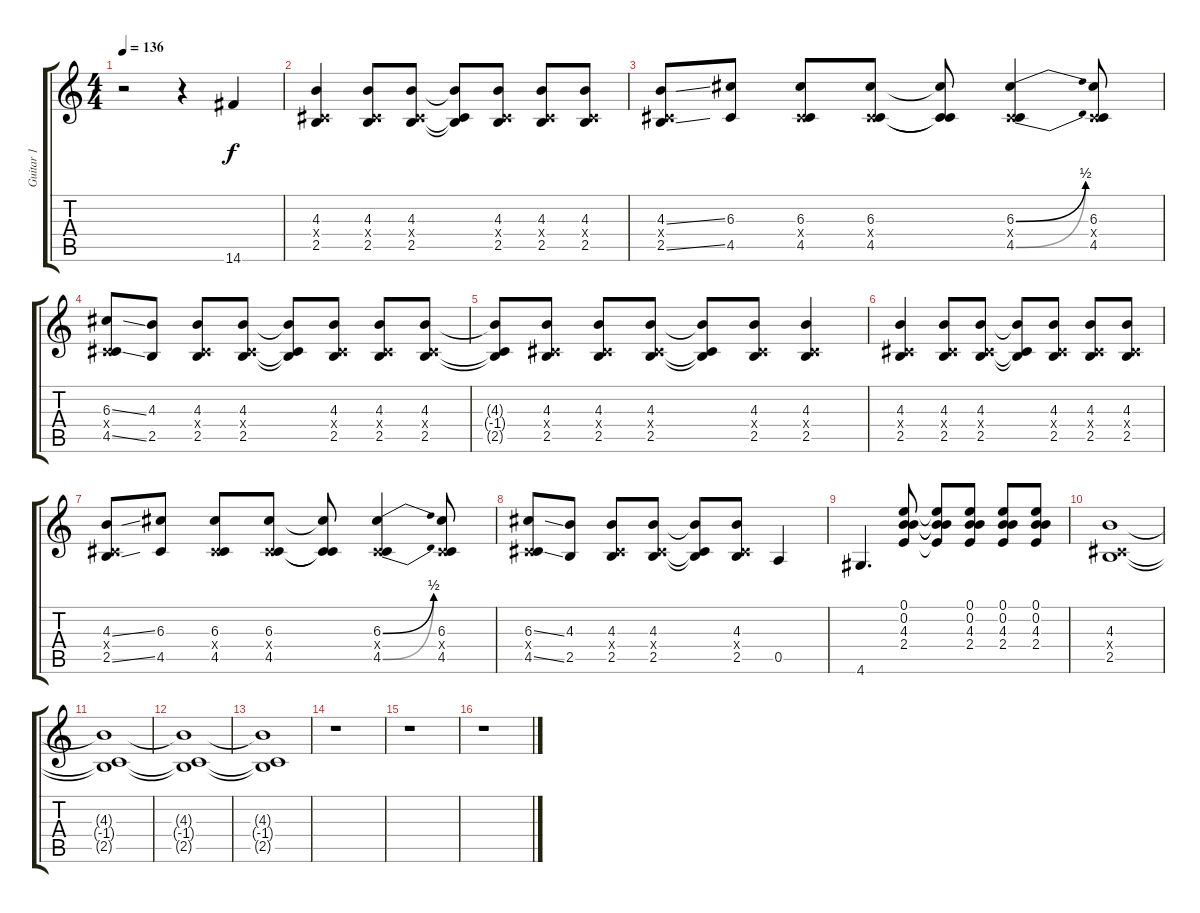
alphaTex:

\track ("Guitar 1" "Guitar 1") {instrument distortionguitar}
\staff {score tabs}
\tuning (E4 B3 G3 D3 A2 E2) {hide}
\ts (4 4)
\tempo 136
\clef g2
\ks c
r.2{dy f instrument distortionguitar} r.4 14.6.4 |
(4.3 -1.4{x} 2.5).4 (4.3 -1.4{x} 2.5).8 (4.3 -1.4{x} 2.5).8 (4.3{t} -1.4{t} 2.5{t}).8 (4.3 -1.4{x} 2.5).8 (4.3 -1.4{x} 2.5).8 (4.3 -1.4{x} 2.5).8 |
(4.3{ss} -1.4{x} 2.5{ss}).8 (6.3 4.5).8 (6.3 -1.4{x} 4.5).8 (6.3 -1.4{x} 4.5).8 (6.3{t} -1.4{t} 4.5{t}).8 (6.3{be (bend 0 0 60 2)} -1.4{x} 4.5{be (bend 0 0 60 2)}).4 (6.3 -1.4{x} 4.5).8 |
(6.3{ss} -1.4{x} 4.5{ss}).8 (4.3 2.5).8 (4.3 -1.4{x} 2.5).8 (4.3 -1.4{x} 2.5).8 (4.3{t} -1.4{t} 2.5{t}).8 (4.3 -1.4{x} 2.5).8 (4.3 -1.4{x} 2.5).8 (4.3 -1.4{x} 2.5).8 |
(4.3{t} -1.4{t} 2.5{t}).8 (4.3 -1.4{x} 2.5).8 (4.3 -1.4{x} 2.5).8 (4.3 -1.4{x} 2.5).8 (4.3{t} -1.4{t} 2.5{t}).8 (4.3 -1.4{x} 2.5).8 (4.3 -1.4{x} 2.5).4 |
(4.3 -1.4{x} 2.5).4 (4.3 -1.4{x} 2.5).8 (4.3 -1.4{x} 2.5).8 (4.3{t} -1.4{t} 2.5{t}).8 (4.3 -1.4{x} 2.5).8 (4.3 -1.4{x} 2.5).8 (4.3 -1.4{x} 2.5).8 |
(4.3{ss} -1.4{x} 2.5{ss}).8 (6.3 4.5).8 (6.3 -1.4{x} 4.5).8 (6.3 -1.4{x} 4.5).8 (6.3{t} -1.4{t} 4.5{t}).8 (6.3{be (bend 0 0 60 2)} -1.4{x} 4.5{be (bend 0 0 60 2)}).4 (6.3 -1.4{x} 4.5).8 |
(6.3{ss} -1.4{x} 4.5{ss}).8 (4.3 2.5).8 (4.3 -1.4{x} 2.5).8 (4.3 -1.4{x} 2.5).8 (4.3{t} -1.4{t} 2.5{t}).8 (4.3 -1.4{x} 2.5).8 0.5.4 |
4.6.4{d} (0.1 0.2 4.3 2.4).8 (0.1{t} 0.2{t} 4.3{t} 2.4{t}).8 (0.1 0.2 4.3 2.4).8 (0.1 0.2 4.3 2.4).8 (0.1 0.2 4.3 2.4).8 |
(4.3 -1.4{x} 2.5).1 |
(4.3{t} -1.4{t} 2.5{t}).1 |
(4.3{t} -1.4{t} 2.5{t}).1 |
(4.3{t} -1.4{t} 2.5{t}).1 |
r.1 |
r.1 |
r.1
